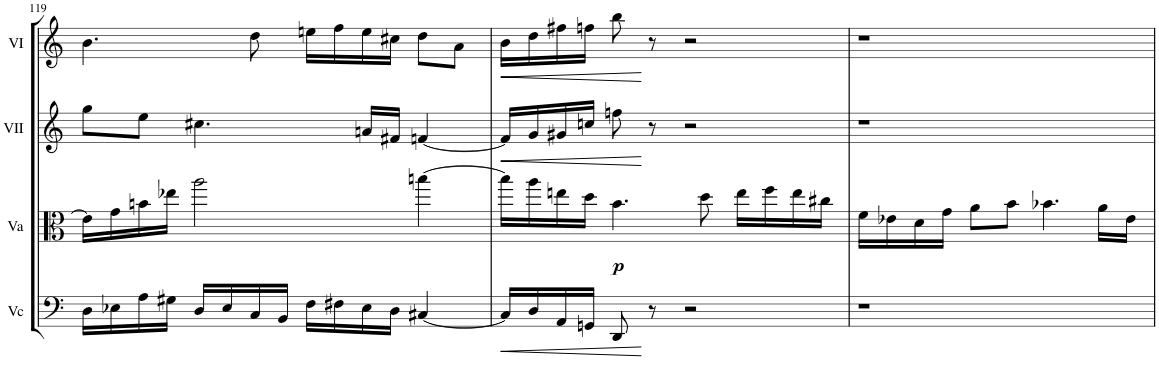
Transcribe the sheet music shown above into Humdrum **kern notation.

**kern	**dynam	**kern	**dynam	**kern	**dynam	**kern	**dynam
*part4	*part4	*part3	*part3	*part2	*part2	*part1	*part1
*staff4	*staff4	*staff3	*staff3	*staff2	*staff2	*staff1	*staff1
*I"Vc	*	*I"Va	*	*I"VII	*	*I"VI	*
*I'Vc	*	*I'Va	*	*I'VII	*	*I'VI	*
!!LO:PB:g=z
*clefF4	*	*clefC3	*	*clefG2	*	*clefG2	*
*k[]	*	*k[]	*	*k[]	*	*k[]	*
*M4/4	*	*M4/4	*	*M4/4	*	*M4/4	*
=119	=119	=119	=119	=119	=119	=119	=119
16D\LL	.	16e\LL]	.	8gg\L	.	4.b\	.
16E-X\	.	16g\	.	.	.	.	.
16A\	.	16bn\	.	8ee\J	.	.	.
16G#X\JJ	.	16ee-X\JJ	.	.	.	.	.
16D/LL	.	2aa\	.	4.cc#X\	.	.	.
16E-/	.	.	.	.	.	.	.
16C/	.	.	.	.	.	8dd\	.
16BB/JJ	.	.	.	.	.	.	.
16F\LL	.	.	.	.	.	16een\LL	.
16F#X\	.	.	.	.	.	16ff\	.
16E-\	.	.	.	16an/LL	.	16ee\	.
16D\JJ	.	.	.	16f#X/JJ	.	16cc#X\JJ	.
[4C#X/	.	[4bbn\	.	[4fn/	.	8dd\L	.
.	.	.	.	.	.	8a\J	.
=120	=120	=120	=120	=120	=120	=120	=120
!	!LO:HP:b	!	!	!	!LO:HP:b	!	!LO:HP:b
16C#/LL]	<	16bb\LL]	.	16f/LL]	<	16b\LL	<
16D/	.	16aa\	.	16g/	.	16dd\	.
16AA/	.	16een\	.	16g#X/	.	16ff#X\	.
16GGn/JJ	.	16dd\JJ	.	16ccn/JJ	.	16ffn\JJ	.
!	!	!	!LO:DY:b	!	!	!	!
8DD/	.	4.b\	p	8ffn\	.	8bb\	.
8r	[	.	.	8r	[	8r	[
2r	.	.	.	2r	.	2r	.
.	.	8dd\	.	.	.	.	.
.	.	16ee\LL	.	.	.	.	.
.	.	16ff\	.	.	.	.	.
.	.	16ee\	.	.	.	.	.
.	.	16cc#X\JJ	.	.	.	.	.
=121	=121	=121	=121	=121	=121	=121	=121
1r	.	16f\LL	.	1r	.	1r	.
.	.	16e-X\	.	.	.	.	.
.	.	16d\	.	.	.	.	.
.	.	16g\JJ	.	.	.	.	.
.	.	8a\L	.	.	.	.	.
.	.	8b\J	.	.	.	.	.
.	.	4.b-X\	.	.	.	.	.
.	.	16a\LL	.	.	.	.	.
.	.	16e-\JJ	.	.	.	.	.
=	=	=	=	=	=	=	=
*-	*-	*-	*-	*-	*-	*-	*-
